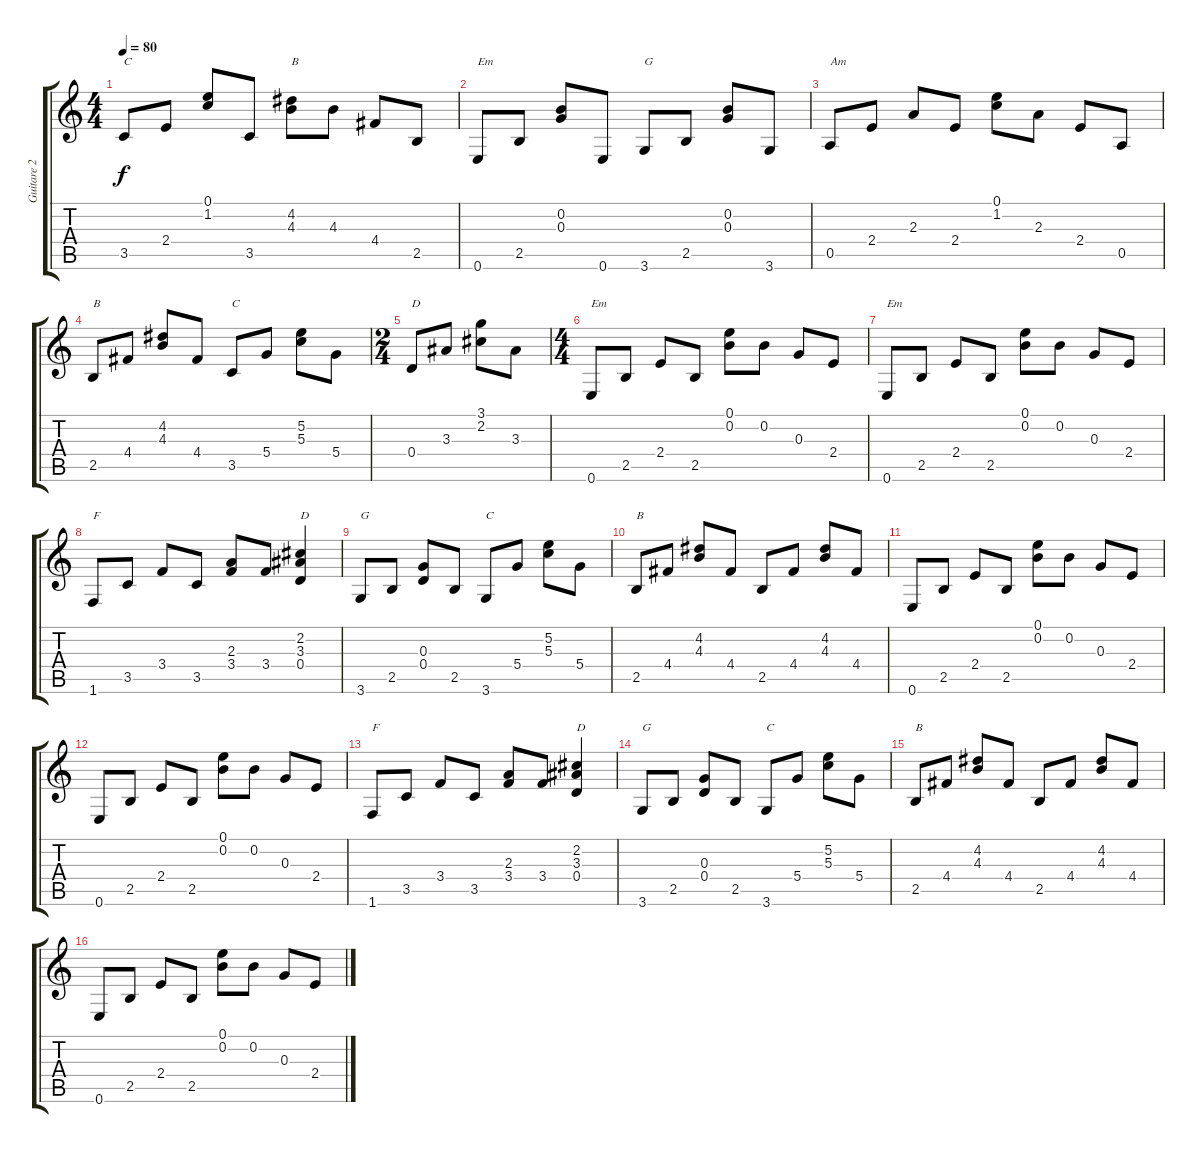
\track ("Guitare 2" "Guitare 2") {instrument acousticguitarnylon}
\staff {score tabs}
\tuning (E4 B3 G3 D3 A2 E2) {hide}
\ts (4 4)
\tempo 80
\clef g2
\ks c
3.5.8{txt "C" dy f} 2.4.8 (0.1 1.2).8 3.5.8 (4.2 4.3).8{txt "B"} 4.3.8 4.4.8 2.5.8 |
0.6.8{txt "Em"} 2.5.8 (0.2 0.3).8 0.6.8 3.6.8{txt "G"} 2.5.8 (0.2 0.3).8 3.6.8 |
0.5.8{txt "Am"} 2.4.8 2.3.8 2.4.8 (0.1 1.2).8 2.3.8 2.4.8 0.5.8 |
2.5.8{txt "B"} 4.4.8 (4.2 4.3).8 4.4.8 3.5.8{txt "C"} 5.4.8 (5.2 5.3).8 5.4.8 |
\ts (2 4)
0.4.8{txt "D"} 3.3.8 (3.1 2.2).8 3.3.8 |
\ts (4 4)
0.6.8{txt "Em"} 2.5.8 2.4.8 2.5.8 (0.1 0.2).8 0.2.8 0.3.8 2.4.8 |
0.6.8{txt "Em"} 2.5.8 2.4.8 2.5.8 (0.1 0.2).8 0.2.8 0.3.8 2.4.8 |
1.6.8{txt "F"} 3.5.8 3.4.8 3.5.8 (2.3 3.4).8 3.4.8 (2.2 3.3 0.4).4{txt "D"} |
3.6.8{txt "G"} 2.5.8 (0.3 0.4).8 2.5.8 3.6.8{txt "C"} 5.4.8 (5.2 5.3).8 5.4.8 |
2.5.8{txt "B"} 4.4.8 (4.2 4.3).8 4.4.8 2.5.8 4.4.8 (4.2 4.3).8 4.4.8 |
0.6.8 2.5.8 2.4.8 2.5.8 (0.1 0.2).8 0.2.8 0.3.8 2.4.8 |
0.6.8 2.5.8 2.4.8 2.5.8 (0.1 0.2).8 0.2.8 0.3.8 2.4.8 |
1.6.8{txt "F"} 3.5.8 3.4.8 3.5.8 (2.3 3.4).8 3.4.8 (2.2 3.3 0.4).4{txt "D"} |
3.6.8{txt "G"} 2.5.8 (0.3 0.4).8 2.5.8 3.6.8{txt "C"} 5.4.8 (5.2 5.3).8 5.4.8 |
2.5.8{txt "B"} 4.4.8 (4.2 4.3).8 4.4.8 2.5.8 4.4.8 (4.2 4.3).8 4.4.8 |
0.6.8 2.5.8 2.4.8 2.5.8 (0.1 0.2).8 0.2.8 0.3.8 2.4.8
